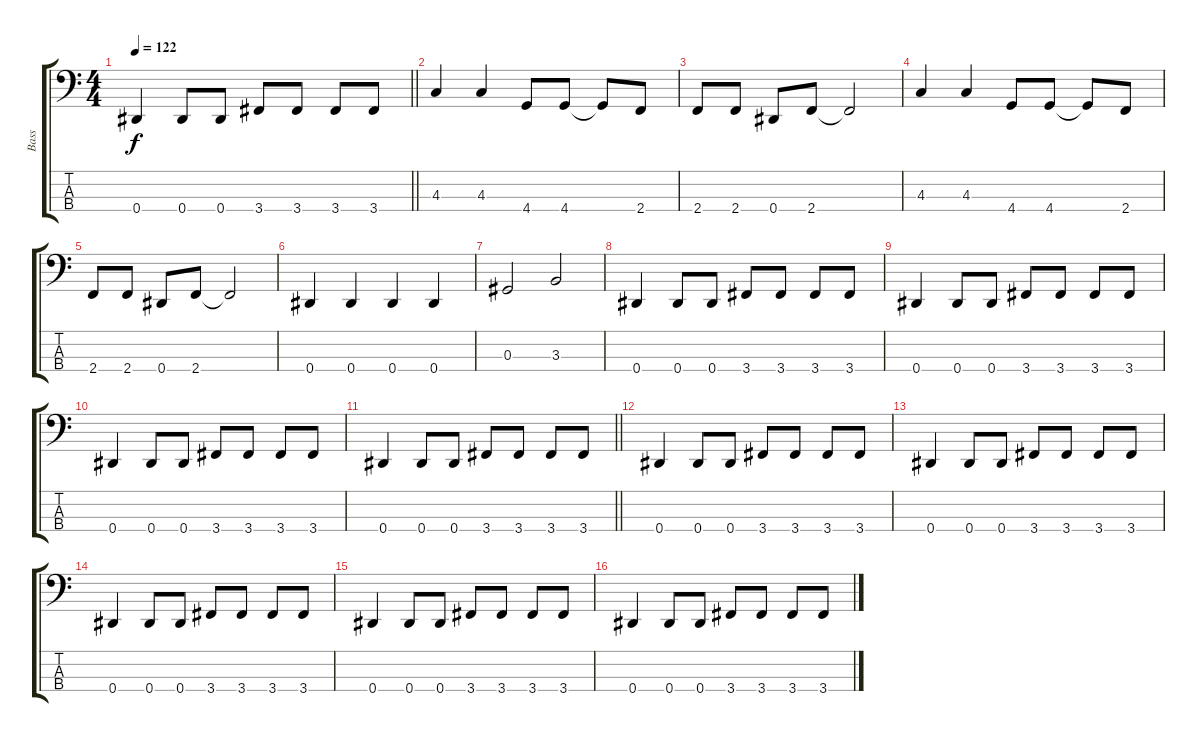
\track ("Bass" "Bass") {instrument acousticbass}
\staff {score tabs}
\tuning (Gb2 Db2 Ab1 Eb1) {hide}
\ts (4 4)
\tempo 122
\clef f4
\barLineRight lightlight
\ks c
0.4.4{dy f} 0.4.8 0.4.8 3.4.8 3.4.8 3.4.8 3.4.8 |
4.3.4 4.3.4 4.4.8 4.4.8 4.4{t}.8 2.4.8 |
2.4.8 2.4.8 0.4.8 2.4.8 2.4{t}.2 |
4.3.4 4.3.4 4.4.8 4.4.8 4.4{t}.8 2.4.8 |
2.4.8 2.4.8 0.4.8 2.4.8 2.4{t}.2 |
0.4.4 0.4.4 0.4.4 0.4.4 |
0.3.2 3.3.2 |
0.4.4 0.4.8 0.4.8 3.4.8 3.4.8 3.4.8 3.4.8 |
0.4.4 0.4.8 0.4.8 3.4.8 3.4.8 3.4.8 3.4.8 |
0.4.4 0.4.8 0.4.8 3.4.8 3.4.8 3.4.8 3.4.8 |
\barLineRight lightlight
0.4.4 0.4.8 0.4.8 3.4.8 3.4.8 3.4.8 3.4.8 |
0.4.4 0.4.8 0.4.8 3.4.8 3.4.8 3.4.8 3.4.8 |
0.4.4 0.4.8 0.4.8 3.4.8 3.4.8 3.4.8 3.4.8 |
0.4.4 0.4.8 0.4.8 3.4.8 3.4.8 3.4.8 3.4.8 |
0.4.4 0.4.8 0.4.8 3.4.8 3.4.8 3.4.8 3.4.8 |
0.4.4 0.4.8 0.4.8 3.4.8 3.4.8 3.4.8 3.4.8
